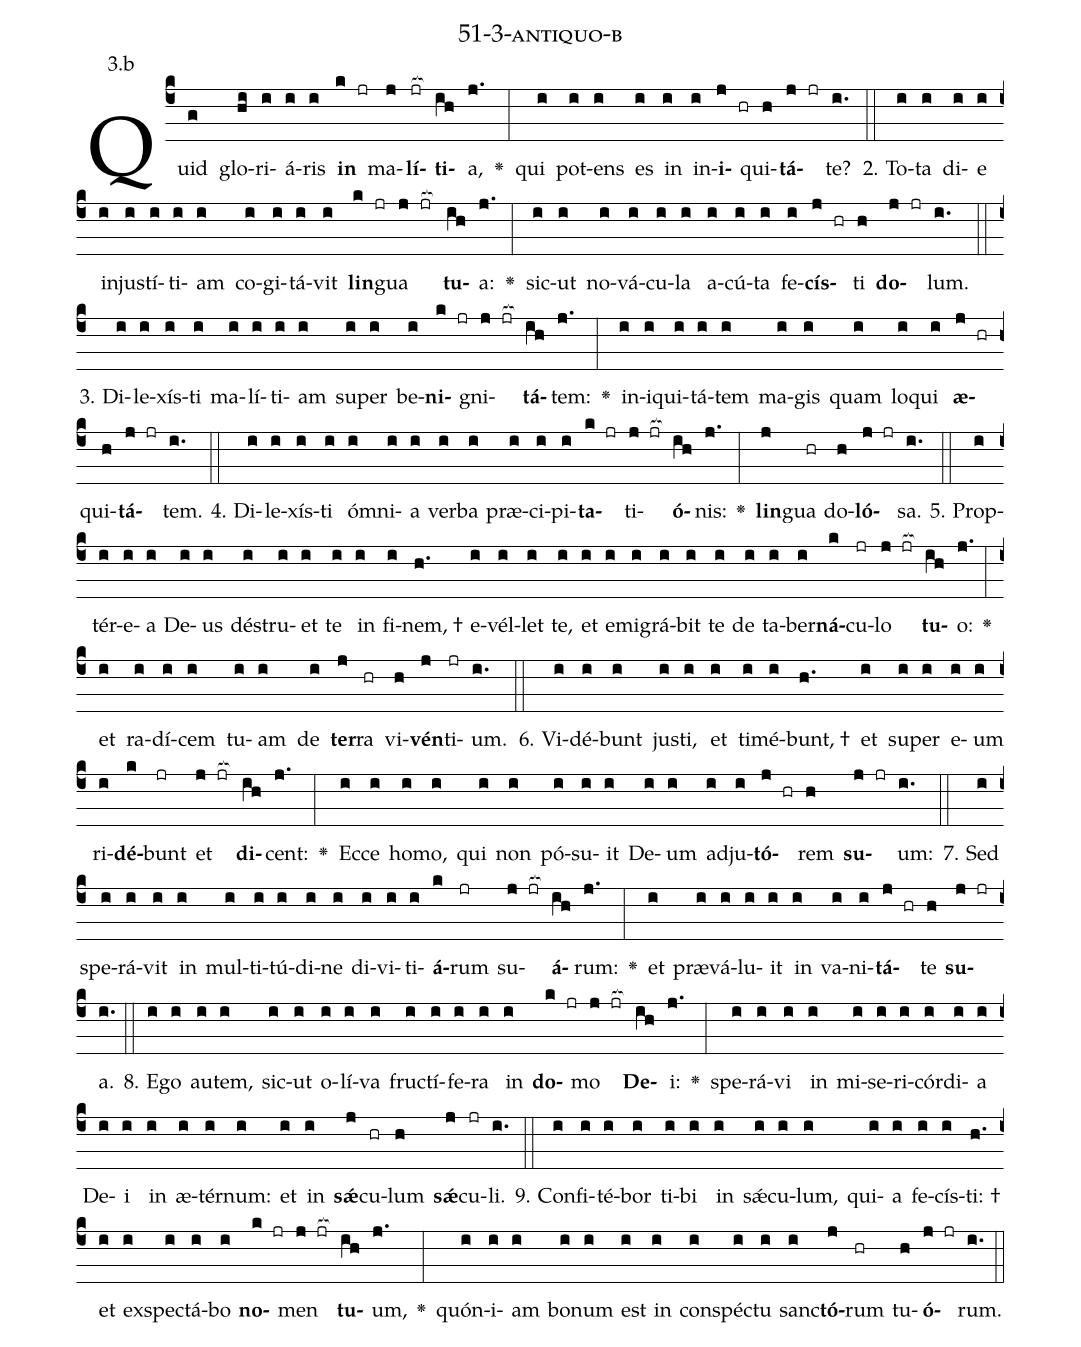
name: 51-3-antiquo-b;
annotation: 3.b;
%%
(c4)Quid(g) glo(hi)ri(i)á(i)ris(i) <b>in</b>(k jr) ma(j)<b>lí</b>(jr[ocb:1{])<b>ti</b>(ih[ocb:0}])a,(j.) <v>\greheightstar</v>(:) qui(i) pot(i)ens(i) es(i) in(i) in(i)<b>i</b>(j hr)qui(h)<b>tá</b>(j jr)te?(i.) (::)
2. To(i)ta(i) di(i)e(i) in(i)jus(i)tí(i)ti(i)am(i) co(i)gi(i)tá(i)vit(i) <b>lin</b>(k jr)gua(j jr[ocb:1{]) <b>tu</b>(ih[ocb:0}])a:(j.) <v>\greheightstar</v>(:) sic(i)ut(i) no(i)vá(i)cu(i)la(i) a(i)cú(i)ta(i) fe(i)<b>cís</b>(j hr)ti(h) <b>do</b>(j jr)lum.(i.) (::)
3. Di(i)le(i)xís(i)ti(i) ma(i)lí(i)ti(i)am(i) su(i)per(i) be(i)<b>ni</b>(k jr)gni(j jr[ocb:1{])<b>tá</b>(ih[ocb:0}])tem:(j.) <v>\greheightstar</v>(:) in(i)i(i)qui(i)tá(i)tem(i) ma(i)gis(i) quam(i) lo(i)qui(i) <b>æ</b>(j hr)qui(h)<b>tá</b>(j jr)tem.(i.) (::)
4. Di(i)le(i)xís(i)ti(i) óm(i)ni(i)a(i) ver(i)ba(i) præ(i)ci(i)pi(i)<b>ta</b>(k jr)ti(j jr[ocb:1{])<b>ó</b>(ih[ocb:0}])nis:(j.) <v>\greheightstar</v>(:) <b>lin</b>(j)gua(hr) do(h)<b>ló</b>(j jr)sa.(i.) (::)
5. Prop(i)tér(i)e(i)a(i) De(i)us(i) dé(i)stru(i)et(i) te(i) in(i) fi(i)nem, †(h.) e(i)vél(i)let(i) te,(i) et(i) e(i)mi(i)grá(i)bit(i) te(i) de(i) ta(i)ber(i)<b>ná</b>(k)cu(jr)lo(j jr[ocb:1{]) <b>tu</b>(ih[ocb:0}])o:(j.) <v>\greheightstar</v>(:) et(i) ra(i)dí(i)cem(i) tu(i)am(i) de(i) <b>ter</b>(j)ra(hr) vi(h)<b>vén</b>(j)ti(jr)um.(i.) (::)
6. Vi(i)dé(i)bunt(i) jus(i)ti,(i) et(i) ti(i)mé(i)bunt, †(h.) et(i) su(i)per(i) e(i)um(i) ri(i)<b>dé</b>(k)bunt(jr) et(j jr[ocb:1{]) <b>di</b>(ih[ocb:0}])cent:(j.) <v>\greheightstar</v>(:) Ec(i)ce(i) ho(i)mo,(i) qui(i) non(i) pó(i)su(i)it(i) De(i)um(i) ad(i)ju(i)<b>tó</b>(j hr)rem(h) <b>su</b>(j jr)um:(i.) (::)
7. Sed(i) spe(i)rá(i)vit(i) in(i) mul(i)ti(i)tú(i)di(i)ne(i) di(i)vi(i)ti(i)<b>á</b>(k)rum(jr) su(j jr[ocb:1{])<b>á</b>(ih[ocb:0}])rum:(j.) <v>\greheightstar</v>(:) et(i) præ(i)vá(i)lu(i)it(i) in(i) va(i)ni(i)<b>tá</b>(j hr)te(h) <b>su</b>(j jr)a.(i.) (::)
8. E(i)go(i) au(i)tem,(i) sic(i)ut(i) o(i)lí(i)va(i) fruc(i)tí(i)fe(i)ra(i) in(i) <b>do</b>(k jr)mo(j jr[ocb:1{]) <b>De</b>(ih[ocb:0}])i:(j.) <v>\greheightstar</v>(:) spe(i)rá(i)vi(i) in(i) mi(i)se(i)ri(i)cór(i)di(i)a(i) De(i)i(i) in(i) æ(i)tér(i)num:(i) et(i) in(i) <b>sǽ</b>(j)cu(hr)lum(h) <b>sǽ</b>(j)cu(jr)li.(i.) (::)
9. Con(i)fi(i)té(i)bor(i) ti(i)bi(i) in(i) sǽ(i)cu(i)lum,(i) qui(i)a(i) fe(i)cís(i)ti: †(h.) et(i) ex(i)spec(i)tá(i)bo(i) <b>no</b>(k jr)men(j jr[ocb:1{]) <b>tu</b>(ih[ocb:0}])um,(j.) <v>\greheightstar</v>(:) quón(i)i(i)am(i) bo(i)num(i) est(i) in(i) con(i)spéc(i)tu(i) sanc(i)<b>tó</b>(j)rum(hr) tu(h)<b>ó</b>(j jr)rum.(i.) (::)
